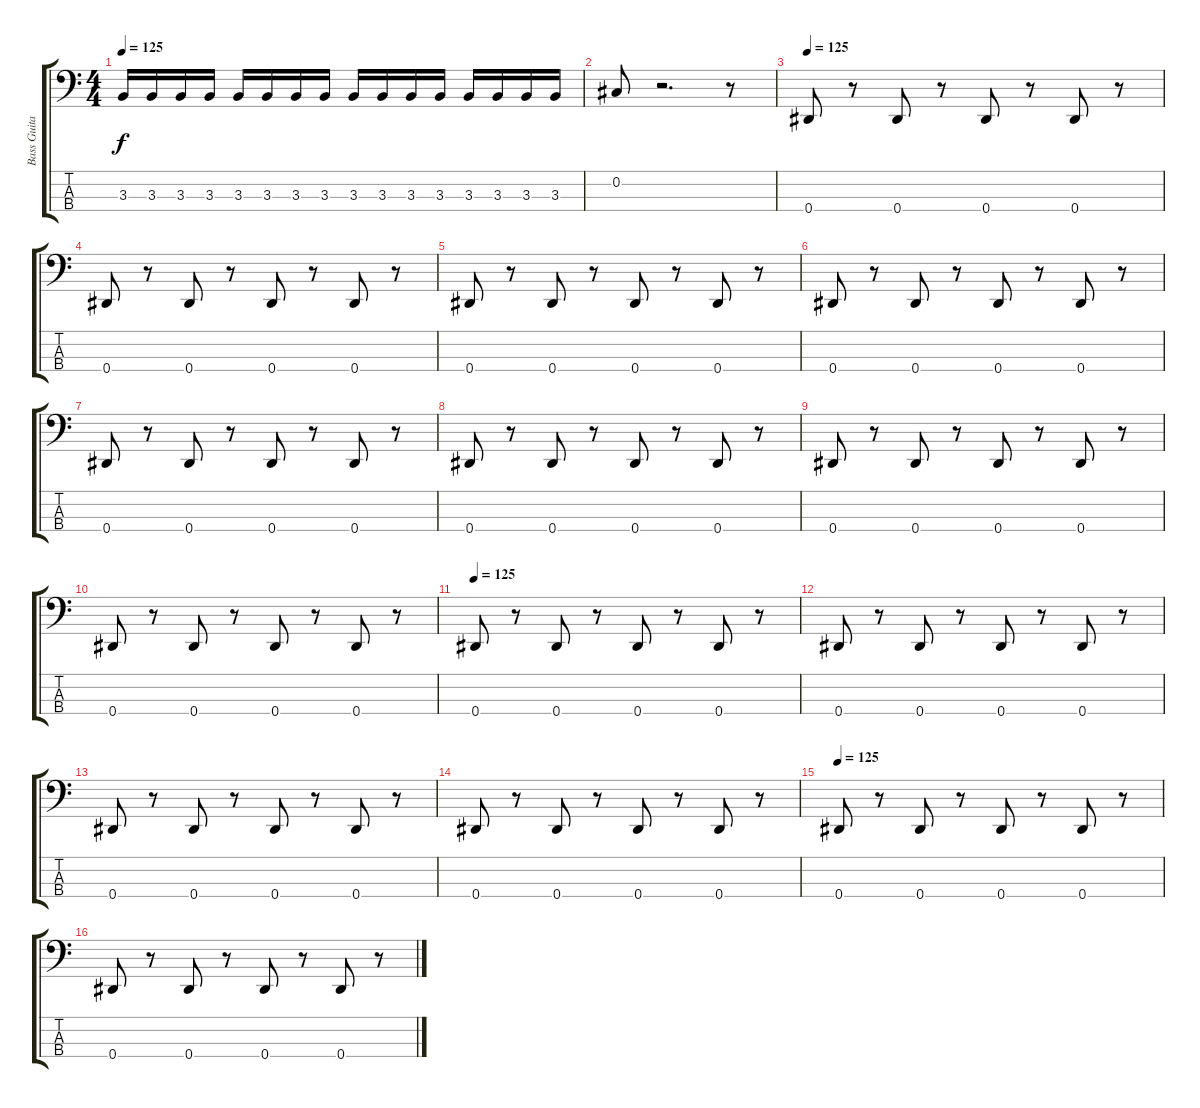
\track ("Bass Guitar" "Bass Guita") {instrument electricbassfinger}
\staff {score tabs}
\tuning (Gb2 Db2 Ab1 Eb1) {hide}
\ts (4 4)
\tempo 125
\clef f4
\ks c
3.3.16{dy f} 3.3.16 3.3.16 3.3.16 3.3.16 3.3.16 3.3.16 3.3.16 3.3.16 3.3.16 3.3.16 3.3.16 3.3.16 3.3.16 3.3.16 3.3.16 |
0.2.8 r.2{d} r.8 |
\tempo 125
0.4.8 r.8 0.4.8 r.8 0.4.8 r.8 0.4.8 r.8 |
0.4.8 r.8 0.4.8 r.8 0.4.8 r.8 0.4.8 r.8 |
0.4.8 r.8 0.4.8 r.8 0.4.8 r.8 0.4.8 r.8 |
0.4.8 r.8 0.4.8 r.8 0.4.8 r.8 0.4.8 r.8 |
0.4.8 r.8 0.4.8 r.8 0.4.8 r.8 0.4.8 r.8 |
0.4.8 r.8 0.4.8 r.8 0.4.8 r.8 0.4.8 r.8 |
0.4.8 r.8 0.4.8 r.8 0.4.8 r.8 0.4.8 r.8 |
0.4.8 r.8 0.4.8 r.8 0.4.8 r.8 0.4.8 r.8 |
\tempo 125
0.4.8 r.8 0.4.8 r.8 0.4.8 r.8 0.4.8 r.8 |
0.4.8 r.8 0.4.8 r.8 0.4.8 r.8 0.4.8 r.8 |
0.4.8 r.8 0.4.8 r.8 0.4.8 r.8 0.4.8 r.8 |
0.4.8 r.8 0.4.8 r.8 0.4.8 r.8 0.4.8 r.8 |
\tempo 125
0.4.8 r.8 0.4.8 r.8 0.4.8 r.8 0.4.8 r.8 |
0.4.8 r.8 0.4.8 r.8 0.4.8 r.8 0.4.8 r.8
